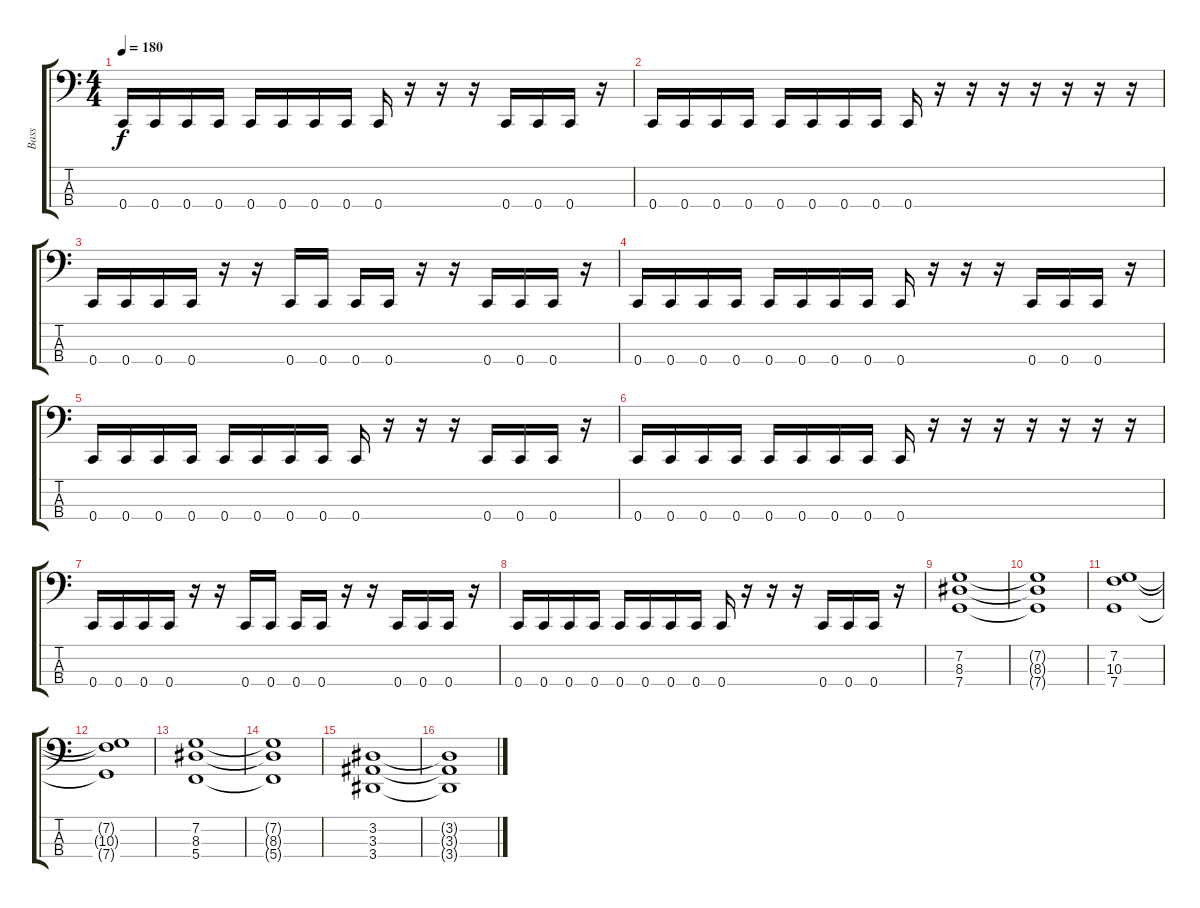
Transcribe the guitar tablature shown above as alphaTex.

\track ("Bass" "Bass") {instrument electricbassfinger}
\staff {score tabs}
\tuning (F2 C2 G1 C1) {hide}
\ts (4 4)
\tempo 180
\clef f4
\ks c
0.4.16{dy f} 0.4.16 0.4.16 0.4.16 0.4.16 0.4.16 0.4.16 0.4.16 0.4.16 r.16 r.16 r.16 0.4.16 0.4.16 0.4.16 r.16 |
0.4.16 0.4.16 0.4.16 0.4.16 0.4.16 0.4.16 0.4.16 0.4.16 0.4.16 r.16 r.16 r.16 r.16 r.16 r.16 r.16 |
0.4.16 0.4.16 0.4.16 0.4.16 r.16 r.16 0.4.16 0.4.16 0.4.16 0.4.16 r.16 r.16 0.4.16 0.4.16 0.4.16 r.16 |
0.4.16 0.4.16 0.4.16 0.4.16 0.4.16 0.4.16 0.4.16 0.4.16 0.4.16 r.16 r.16 r.16 0.4.16 0.4.16 0.4.16 r.16 |
0.4.16 0.4.16 0.4.16 0.4.16 0.4.16 0.4.16 0.4.16 0.4.16 0.4.16 r.16 r.16 r.16 0.4.16 0.4.16 0.4.16 r.16 |
0.4.16 0.4.16 0.4.16 0.4.16 0.4.16 0.4.16 0.4.16 0.4.16 0.4.16 r.16 r.16 r.16 r.16 r.16 r.16 r.16 |
0.4.16 0.4.16 0.4.16 0.4.16 r.16 r.16 0.4.16 0.4.16 0.4.16 0.4.16 r.16 r.16 0.4.16 0.4.16 0.4.16 r.16 |
0.4.16 0.4.16 0.4.16 0.4.16 0.4.16 0.4.16 0.4.16 0.4.16 0.4.16 r.16 r.16 r.16 0.4.16 0.4.16 0.4.16 r.16 |
(7.2 8.3 7.4).1 |
(7.2{t} 8.3{t} 7.4{t}).1 |
(7.2 10.3 7.4).1 |
(7.2{t} 10.3{t} 7.4{t}).1 |
(7.2 8.3 5.4).1 |
(7.2{t} 8.3{t} 5.4{t}).1 |
(3.2 3.3 3.4).1 |
(3.2{t} 3.3{t} 3.4{t}).1
